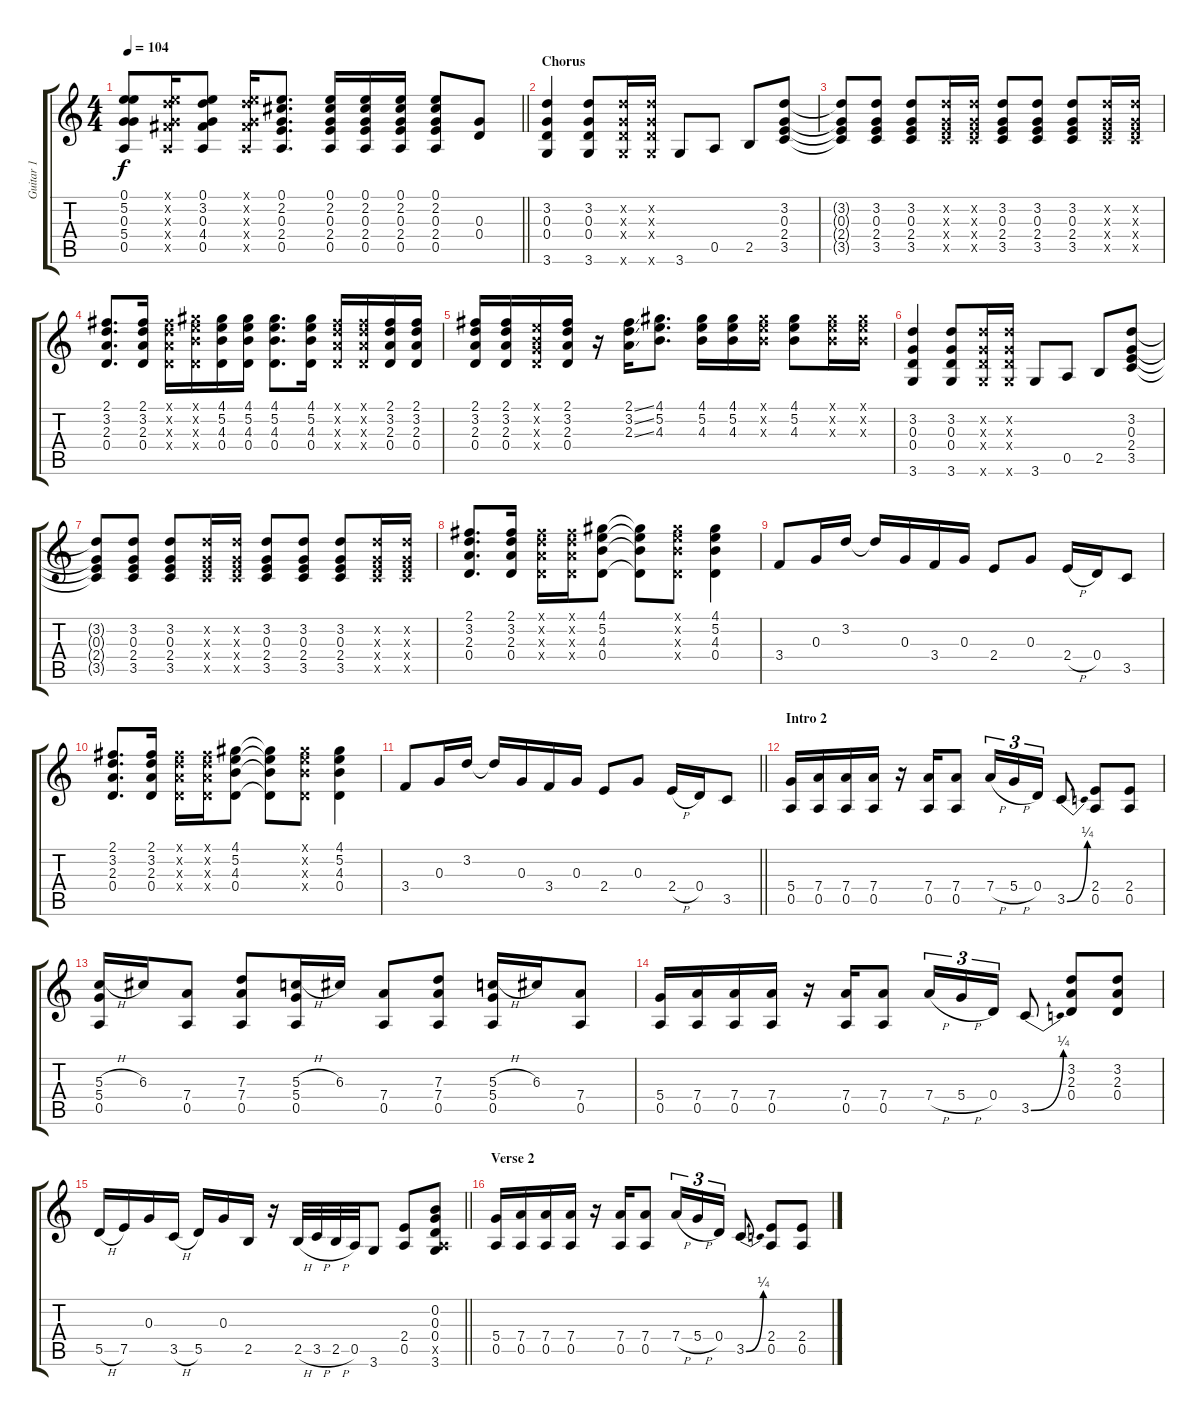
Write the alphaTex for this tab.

\track ("Guitar 1" "Guitar 1") {instrument acousticguitarsteel}
\staff {score tabs}
\tuning (E4 B3 G3 D3 A2 E2) {hide}
\ts (4 4)
\tempo 104
\clef g2
\barLineRight lightlight
\ks c
(0.1 5.2 0.3 5.4 0.5).8{dy f} (0.1{x} 3.2{x} 0.3{x} 4.4{x} 0.5{x}).16 (0.1 3.2 0.3 4.4 0.5).8 (0.1{x} 3.2{x} 0.3{x} 4.4{x} 0.5{x}).16 (0.1 2.2 0.3 2.4 0.5).8{d} (0.1 2.2 0.3 2.4 0.5).16 (0.1 2.2 0.3 2.4 0.5).16 (0.1 2.2 0.3 2.4 0.5).16 (0.1 2.2 0.3 2.4 0.5).8 (0.3 0.4).8 |
\section ("" "Chorus")
(3.2 0.3 0.4 3.6).4 (3.2 0.3 0.4 3.6).8 (3.2{x} 0.3{x} 0.4{x} 3.6{x}).16 (3.2{x} 0.3{x} 0.4{x} 3.6{x}).16 3.6.8 0.5.8 2.5.8 (3.2 0.3 2.4 3.5).8 |
(3.2{t} 0.3{t} 2.4{t} 3.5{t}).8 (3.2 0.3 2.4 3.5).8 (3.2 0.3 2.4 3.5).8 (3.2{x} 0.3{x} 2.4{x} 3.5{x}).16 (3.2{x} 0.3{x} 2.4{x} 3.5{x}).16 (3.2 0.3 2.4 3.5).8 (3.2 0.3 2.4 3.5).8 (3.2 0.3 2.4 3.5).8 (3.2{x} 0.3{x} 2.4{x} 3.5{x}).16 (3.2{x} 0.3{x} 2.4{x} 3.5{x}).16 |
(2.1 3.2 2.3 0.4).8{d} (2.1 3.2 2.3 0.4).16 (2.1{x} 3.2{x} 2.3{x} 0.4{x}).16 (4.1{x} 5.2{x} 4.3{x} 0.4{x}).16 (4.1 5.2 4.3 0.4).16 (4.1 5.2 4.3 0.4).16 (4.1 5.2 4.3 0.4).8{d} (4.1 5.2 4.3 0.4).16 (2.1{x} 3.2{x} 2.3{x} 0.4{x}).16 (2.1{x} 3.2{x} 2.3{x} 0.4{x}).16 (2.1 3.2 2.3 0.4).16 (2.1 3.2 2.3 0.4).16 |
(2.1 3.2 2.3 0.4).16 (2.1 3.2 2.3 0.4).16 (0.1{x} 0.2{x} 0.3{x} 0.4{x}).16 (2.1 3.2 2.3 0.4).16 r.16 (2.1{ss} 3.2{ss} 2.3{ss}).16 (4.1 5.2 4.3).8{d} (4.1 5.2 4.3).16 (4.1 5.2 4.3).16 (4.1{x} 5.2{x} 4.3{x}).16 (4.1 5.2 4.3).8 (4.1{x} 5.2{x} 4.3{x}).16 (4.1{x} 5.2{x} 4.3{x}).16 |
(3.2 0.3 0.4 3.6).4 (3.2 0.3 0.4 3.6).8 (3.2{x} 0.3{x} 0.4{x} 3.6{x}).16 (3.2{x} 0.3{x} 0.4{x} 3.6{x}).16 3.6.8 0.5.8 2.5.8 (3.2 0.3 2.4 3.5).8 |
(3.2{t} 0.3{t} 2.4{t} 3.5{t}).8 (3.2 0.3 2.4 3.5).8 (3.2 0.3 2.4 3.5).8 (3.2{x} 0.3{x} 2.4{x} 3.5{x}).16 (3.2{x} 0.3{x} 2.4{x} 3.5{x}).16 (3.2 0.3 2.4 3.5).8 (3.2 0.3 2.4 3.5).8 (3.2 0.3 2.4 3.5).8 (3.2{x} 0.3{x} 2.4{x} 3.5{x}).16 (3.2{x} 0.3{x} 2.4{x} 3.5{x}).16 |
(2.1 3.2 2.3 0.4).8{d} (2.1 3.2 2.3 0.4).16 (2.1{x} 3.2{x} 2.3{x} 0.4{x}).16 (2.1{x} 3.2{x} 2.3{x} 0.4{x}).16 (4.1 5.2 4.3 0.4).8 (4.1{t} 5.2{t} 4.3{t} 0.4{t}).8 (4.1{x} 5.2{x} 4.3{x} 0.4{x}).8 (4.1 5.2 4.3 0.4).4 |
3.4.8 0.3.16 3.2.16 3.2{t}.16 0.3.16 3.4.16 0.3.16 2.4.8 0.3.8 2.4{h}.16 0.4.16 3.5.8 |
(2.1 3.2 2.3 0.4).8{d} (2.1 3.2 2.3 0.4).16 (2.1{x} 3.2{x} 2.3{x} 0.4{x}).16 (2.1{x} 3.2{x} 2.3{x} 0.4{x}).16 (4.1 5.2 4.3 0.4).8 (4.1{t} 5.2{t} 4.3{t} 0.4{t}).8 (4.1{x} 5.2{x} 4.3{x} 0.4{x}).8 (4.1 5.2 4.3 0.4).4 |
\barLineRight lightlight
3.4.8 0.3.16 3.2.16 3.2{t}.16 0.3.16 3.4.16 0.3.16 2.4.8 0.3.8 2.4{h}.16 0.4.16 3.5.8 |
\section ("" "Intro 2")
(5.4 0.5).16 (7.4 0.5).16 (7.4 0.5).16 (7.4 0.5).16 r.16 (7.4 0.5).16 (7.4 0.5).8 7.4{h}.16{tu (3 2)} 5.4{h}.16{tu (3 2)} 0.4.16{tu (3 2)} 3.5{be (bend 0 0 60 1)}.8 (2.4 0.5).8 (2.4 0.5).8 |
(5.3{h} 5.4 0.5).16 6.3.16 (7.4 0.5).8 (7.3 7.4 0.5).8 (5.3{h} 5.4 0.5).16 6.3.16 (7.4 0.5).8 (7.3 7.4 0.5).8 (5.3{h} 5.4 0.5).16 6.3.16 (7.4 0.5).8 |
(5.4 0.5).16 (7.4 0.5).16 (7.4 0.5).16 (7.4 0.5).16 r.16 (7.4 0.5).16 (7.4 0.5).8 7.4{h}.16{tu (3 2)} 5.4{h}.16{tu (3 2)} 0.4.16{tu (3 2)} 3.5{be (bend 0 0 60 1)}.8 (3.2 2.3 0.4).8 (3.2 2.3 0.4).8 |
\barLineRight lightlight
5.5{h}.16 7.5.16 0.3.16 3.5{h}.16 5.5.16 0.3.16 2.5.16 r.16 2.5{h}.32 3.5{h}.32 2.5{h}.32 0.5.32 3.6.8 (2.4 0.5).8 (0.2 0.3 0.4 0.5{x} 3.6).8 |
\section ("" "Verse 2")
(5.4 0.5).16 (7.4 0.5).16 (7.4 0.5).16 (7.4 0.5).16 r.16 (7.4 0.5).16 (7.4 0.5).8 7.4{h}.16{tu (3 2)} 5.4{h}.16{tu (3 2)} 0.4.16{tu (3 2)} 3.5{be (bend 0 0 60 1)}.8 (2.4 0.5).8 (2.4 0.5).8
